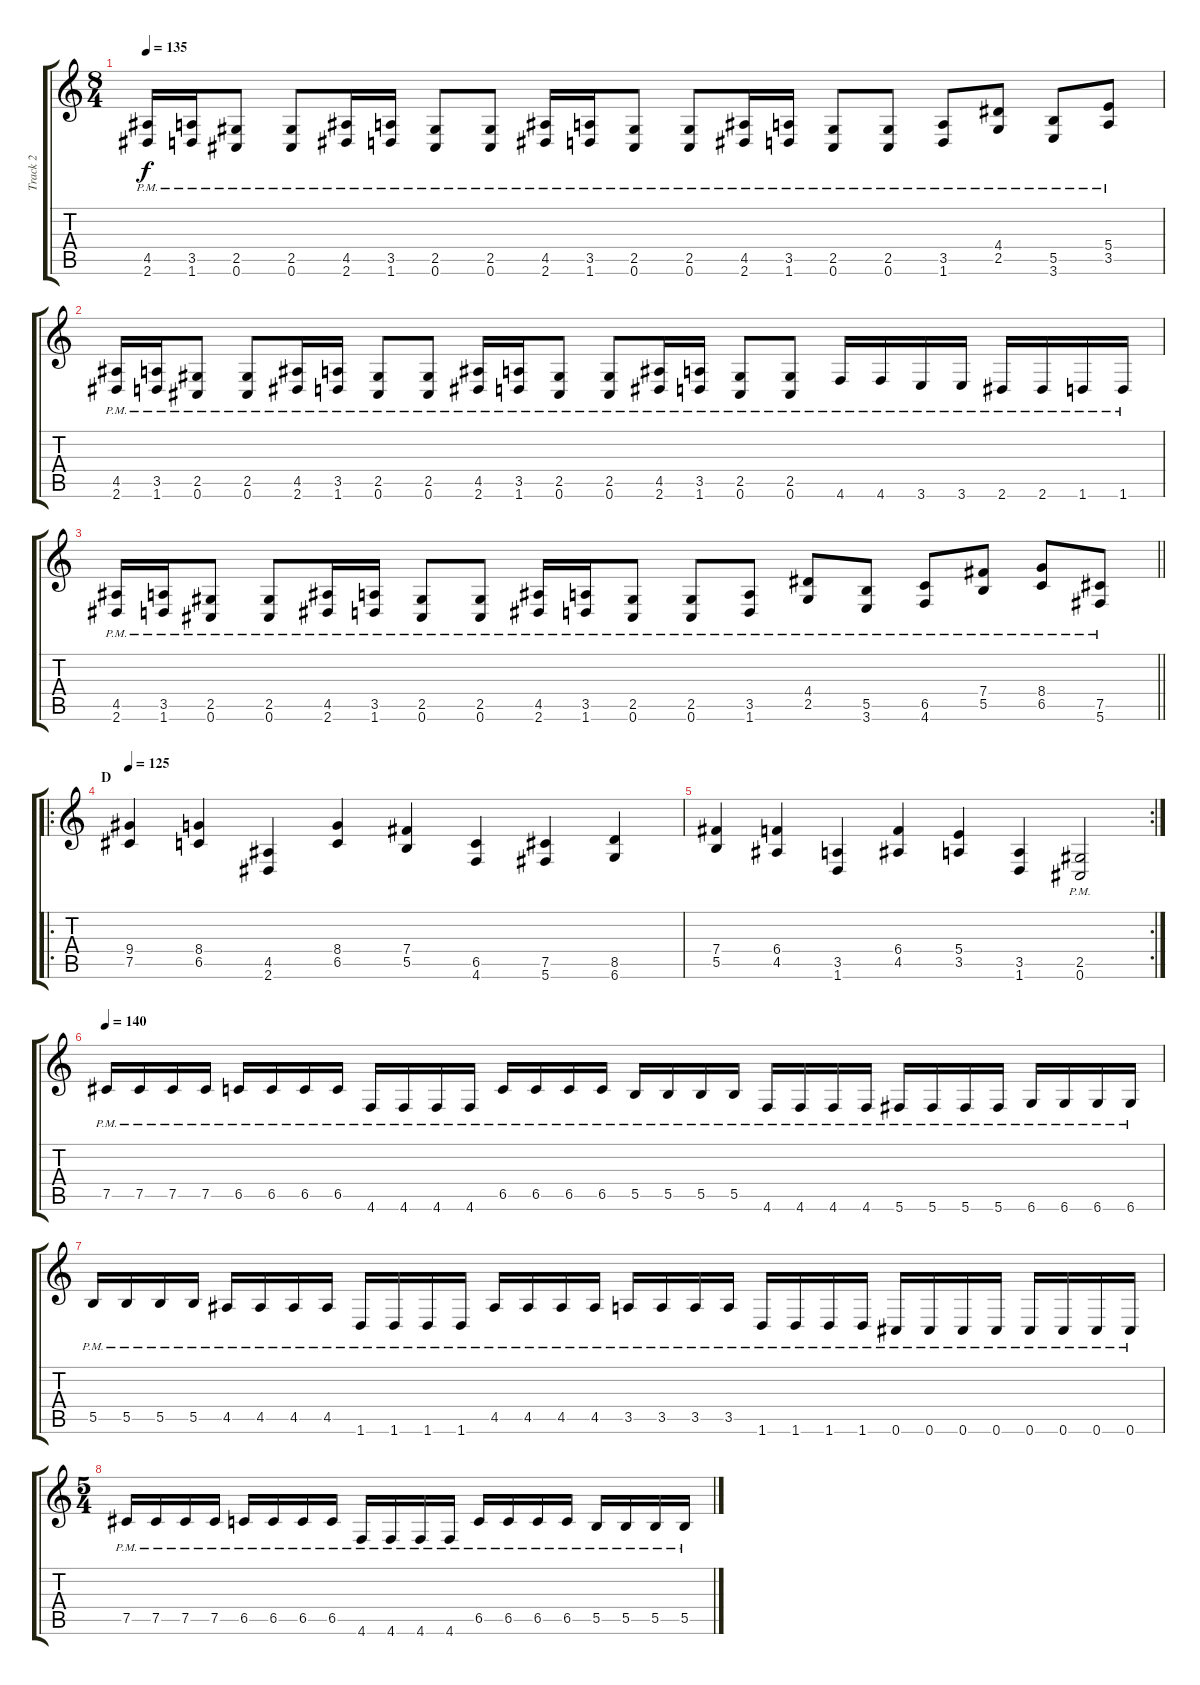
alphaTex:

\track ("Track 2" "Track 2") {instrument distortionguitar}
\staff {score tabs}
\tuning (Db4 Ab3 E3 B2 Gb2 Db2) {hide}
\ts (8 4)
\tempo 135
\clef g2
\ks c
(4.5{pm} 2.6{pm}).16{dy f} (3.5{pm} 1.6{pm}).16 (2.5{pm} 0.6{pm}).8 (2.5{pm} 0.6{pm}).8 (4.5{pm} 2.6{pm}).16 (3.5{pm} 1.6{pm}).16 (2.5{pm} 0.6{pm}).8 (2.5{pm} 0.6{pm}).8 (4.5{pm} 2.6{pm}).16 (3.5{pm} 1.6{pm}).16 (2.5{pm} 0.6{pm}).8 (2.5{pm} 0.6{pm}).8 (4.5{pm} 2.6{pm}).16 (3.5{pm} 1.6{pm}).16 (2.5{pm} 0.6{pm}).8 (2.5{pm} 0.6{pm}).8 (3.5{pm} 1.6{pm}).8 (4.4{pm} 2.5{pm}).8 (5.5{pm} 3.6{pm}).8 (5.4{pm} 3.5{pm}).8 |
(4.5{pm} 2.6{pm}).16 (3.5{pm} 1.6{pm}).16 (2.5{pm} 0.6{pm}).8 (2.5{pm} 0.6{pm}).8 (4.5{pm} 2.6{pm}).16 (3.5{pm} 1.6{pm}).16 (2.5{pm} 0.6{pm}).8 (2.5{pm} 0.6{pm}).8 (4.5{pm} 2.6{pm}).16 (3.5{pm} 1.6{pm}).16 (2.5{pm} 0.6{pm}).8 (2.5{pm} 0.6{pm}).8 (4.5{pm} 2.6{pm}).16 (3.5{pm} 1.6{pm}).16 (2.5{pm} 0.6{pm}).8 (2.5{pm} 0.6{pm}).8 4.6{pm}.16 4.6{pm}.16 3.6{pm}.16 3.6{pm}.16 2.6{pm}.16 2.6{pm}.16 1.6{pm}.16 1.6{pm}.16 |
\barLineRight lightlight
(4.5{pm} 2.6{pm}).16 (3.5{pm} 1.6{pm}).16 (2.5{pm} 0.6{pm}).8 (2.5{pm} 0.6{pm}).8 (4.5{pm} 2.6{pm}).16 (3.5{pm} 1.6{pm}).16 (2.5{pm} 0.6{pm}).8 (2.5{pm} 0.6{pm}).8 (4.5{pm} 2.6{pm}).16 (3.5{pm} 1.6{pm}).16 (2.5{pm} 0.6{pm}).8 (2.5{pm} 0.6{pm}).8 (3.5{pm} 1.6{pm}).8 (4.4{pm} 2.5{pm}).8 (5.5{pm} 3.6{pm}).8 (6.5{pm} 4.6{pm}).8 (7.4{pm} 5.5{pm}).8 (8.4{pm} 6.5{pm}).8 (7.5{pm} 5.6{pm}).8 |
\ro
\section ("" "D")
\tempo 125
(9.4 7.5).4 (8.4 6.5).4 (4.5 2.6).4 (8.4 6.5).4 (7.4 5.5).4 (6.5 4.6).4 (7.5 5.6).4 (8.5 6.6).4 |
\rc 2
(7.4 5.5).4 (6.4 4.5).4 (3.5 1.6).4 (6.4 4.5).4 (5.4 3.5).4 (3.5 1.6).4 (2.5{pm} 0.6{pm}).2 |
\tempo 140
7.5{pm}.16 7.5{pm}.16 7.5{pm}.16 7.5{pm}.16 6.5{pm}.16 6.5{pm}.16 6.5{pm}.16 6.5{pm}.16 4.6{pm}.16 4.6{pm}.16 4.6{pm}.16 4.6{pm}.16 6.5{pm}.16 6.5{pm}.16 6.5{pm}.16 6.5{pm}.16 5.5{pm}.16 5.5{pm}.16 5.5{pm}.16 5.5{pm}.16 4.6{pm}.16 4.6{pm}.16 4.6{pm}.16 4.6{pm}.16 5.6{pm}.16 5.6{pm}.16 5.6{pm}.16 5.6{pm}.16 6.6{pm}.16 6.6{pm}.16 6.6{pm}.16 6.6{pm}.16 |
5.5{pm}.16 5.5{pm}.16 5.5{pm}.16 5.5{pm}.16 4.5{pm}.16 4.5{pm}.16 4.5{pm}.16 4.5{pm}.16 1.6{pm}.16 1.6{pm}.16 1.6{pm}.16 1.6{pm}.16 4.5{pm}.16 4.5{pm}.16 4.5{pm}.16 4.5{pm}.16 3.5{pm}.16 3.5{pm}.16 3.5{pm}.16 3.5{pm}.16 1.6{pm}.16 1.6{pm}.16 1.6{pm}.16 1.6{pm}.16 0.6{pm}.16 0.6{pm}.16 0.6{pm}.16 0.6{pm}.16 0.6{pm}.16 0.6{pm}.16 0.6{pm}.16 0.6{pm}.16 |
\ts (5 4)
7.5{pm}.16 7.5{pm}.16 7.5{pm}.16 7.5{pm}.16 6.5{pm}.16 6.5{pm}.16 6.5{pm}.16 6.5{pm}.16 4.6{pm}.16 4.6{pm}.16 4.6{pm}.16 4.6{pm}.16 6.5{pm}.16 6.5{pm}.16 6.5{pm}.16 6.5{pm}.16 5.5{pm}.16 5.5{pm}.16 5.5{pm}.16 5.5{pm}.16
